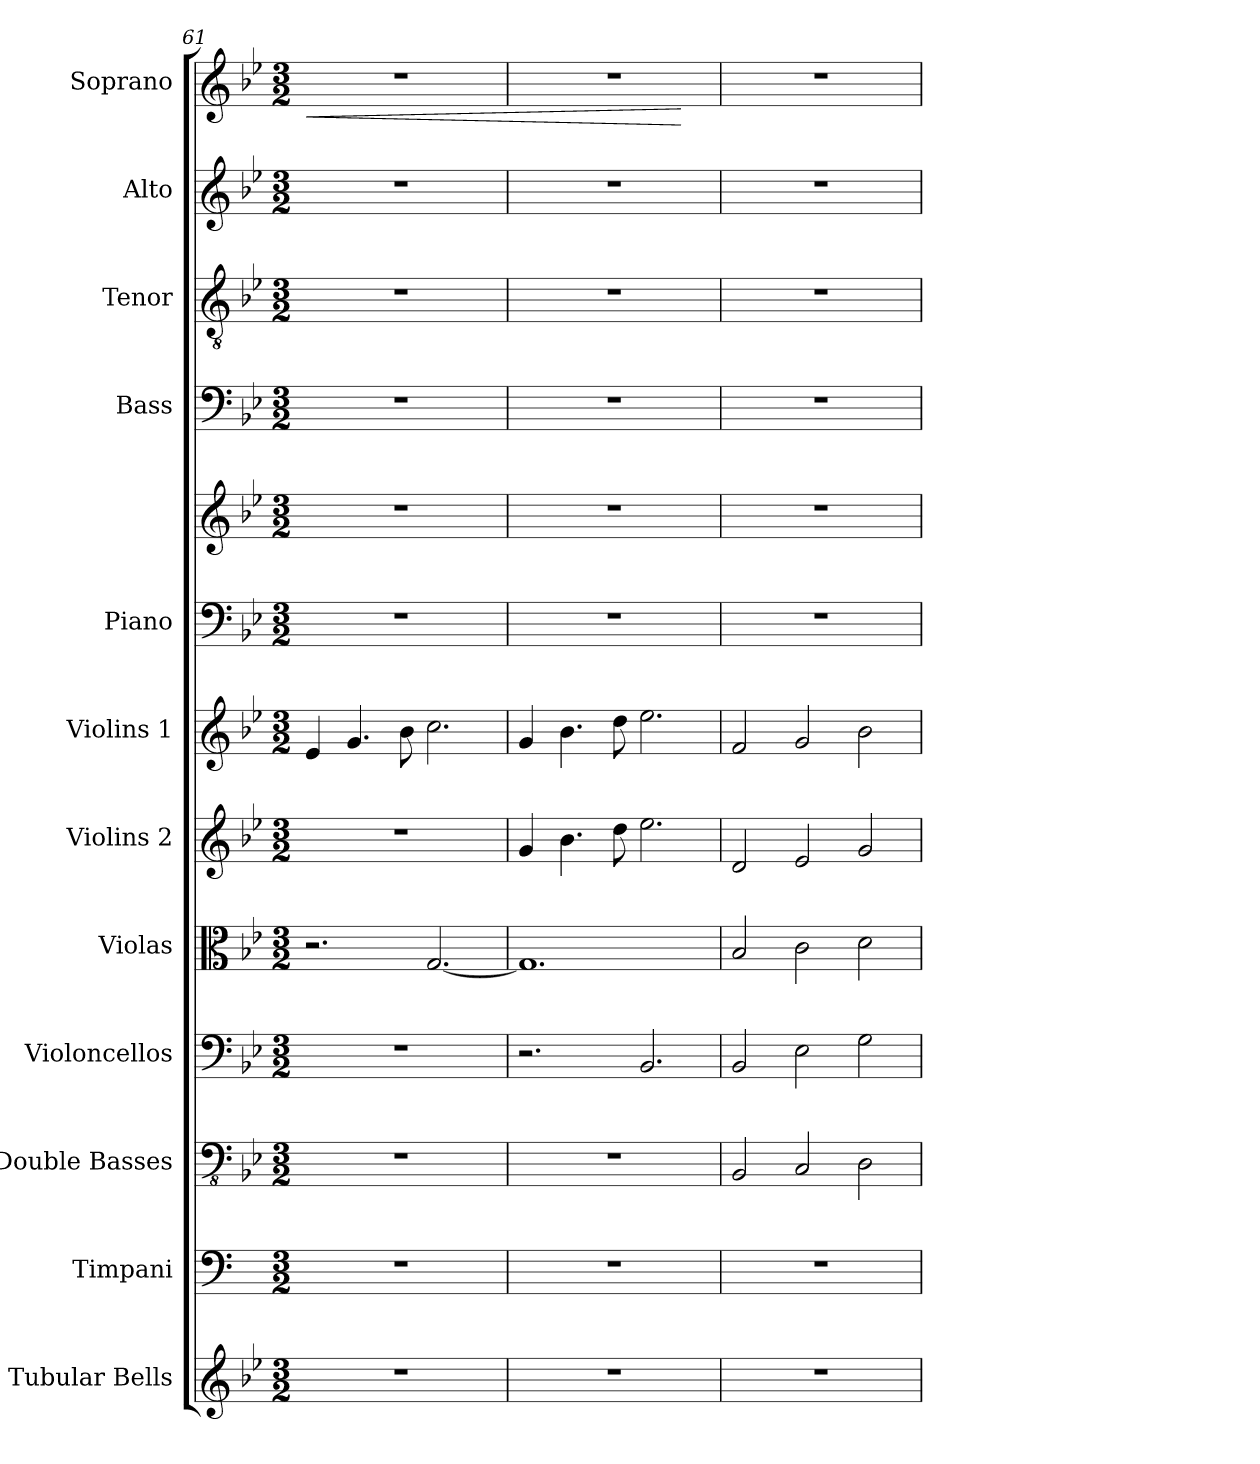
**kern	**kern	**kern	**kern	**kern	**kern	**kern	**kern	**kern	**kern	**kern	**kern	**kern	**dynam
*part12	*part11	*part10	*part9	*part8	*part7	*part6	*part5	*part5	*part4	*part3	*part2	*part1	*part1
*staff13	*staff12	*staff11	*staff10	*staff9	*staff8	*staff7	*staff6	*staff5	*staff4	*staff3	*staff2	*staff1	*staff1
*I"Tubular Bells	*I"Timpani	*I"Double Basses	*I"Violoncellos	*I"Violas	*I"Violins 2	*I"Violins 1	*I"Piano	*	*I"Bass	*I"Tenor	*I"Alto	*I"Soprano	*
*I'Tu. Be.	*I'Timp.	*I'Dbs.	*I'Vlcs.	*I'Vlas.	*I'Vlns. 2	*I'Vlns. 1	*I'Pno.	*	*I'B.	*I'T.	*I'A.	*I'S.	*
*clefG2	*clefF4	*clefFv4	*clefF4	*clefC3	*clefG2	*clefG2	*clefF4	*clefG2	*clefF4	*clefGv2	*clefG2	*clefG2	*
*k[b-e-]	*k[]	*k[b-e-]	*k[b-e-]	*k[b-e-]	*k[b-e-]	*k[b-e-]	*k[b-e-]	*k[b-e-]	*k[b-e-]	*k[b-e-]	*k[b-e-]	*k[b-e-]	*
*B-:	*C:	*B-:	*B-:	*B-:	*B-:	*B-:	*B-:	*B-:	*B-:	*B-:	*B-:	*B-:	*
*M3/2	*M3/2	*M3/2	*M3/2	*M3/2	*M3/2	*M3/2	*M3/2	*M3/2	*M3/2	*M3/2	*M3/2	*M3/2	*
=61	=61	=61	=61	=61	=61	=61	=61	=61	=61	=61	=61	=61	=61
!	!	!	!	!	!	!	!	!	!	!	!	!	!LO:HP:b
1.r	1.r	1.r	1.r	2.r	1.r	4e-/	1.r	1.r	1.r	1.r	1.r	1.r	<
.	.	.	.	.	.	4.g/	.	.	.	.	.	.	.
.	.	.	.	.	.	8b-\	.	.	.	.	.	.	.
.	.	.	.	[2.G/	.	2.cc\	.	.	.	.	.	.	.
=62	=62	=62	=62	=62	=62	=62	=62	=62	=62	=62	=62	=62	=62
1.r	1.r	1.r	2.r	1.G]	4g/	4g/	1.r	1.r	1.r	1.r	1.r	1.r	.
.	.	.	.	.	4.b-\	4.b-\	.	.	.	.	.	.	.
.	.	.	.	.	8dd\	8dd\	.	.	.	.	.	.	.
.	.	.	2.BB-/	.	2.ee-\	2.ee-\	.	.	.	.	.	.	.
.	.	.	.	.	.	.	.	.	.	.	.	.	[
!!LO:PB:g=z
=63	=63	=63	=63	=63	=63	=63	=63	=63	=63	=63	=63	=63	=63
1.r	1.r	2BBB-/	2BB-/	2B-/	2d/	2f/	1.r	1.r	1.r	1.r	1.r	1.r	.
.	.	2CC/	2E-\	2c\	2e-/	2g/	.	.	.	.	.	.	.
.	.	2DD\	2G\	2d\	2g/	2b-\	.	.	.	.	.	.	.
=	=	=	=	=	=	=	=	=	=	=	=	=	=
*-	*-	*-	*-	*-	*-	*-	*-	*-	*-	*-	*-	*-	*-
